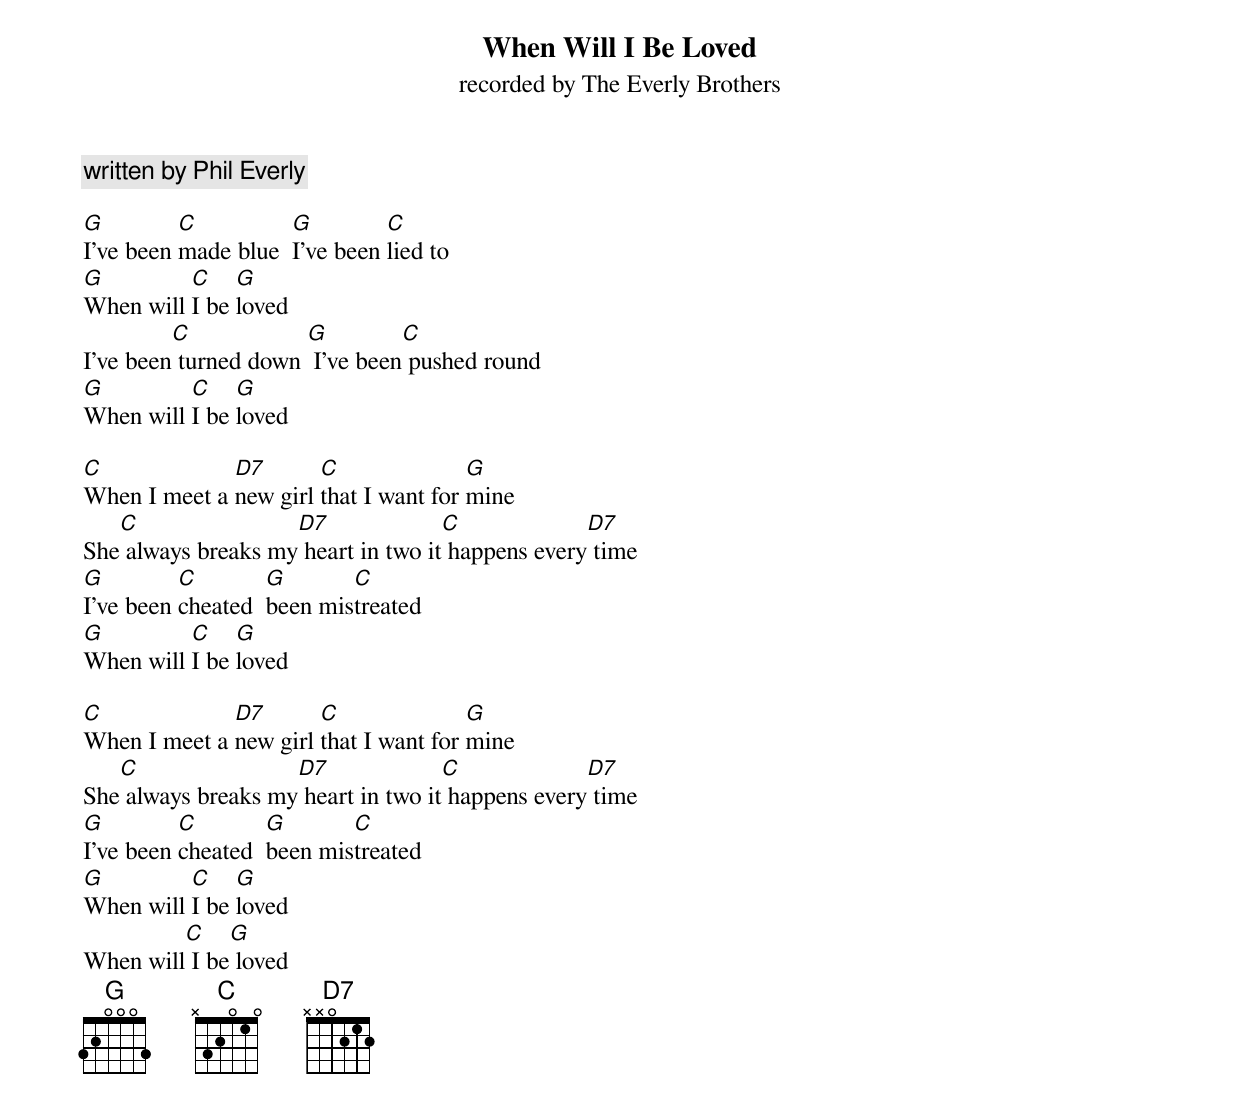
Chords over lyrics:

When Will I Be Loved
recorded by The Everly Brothers
written by Phil Everly

G         C          G         C
I’ve been made blue  I’ve been lied to
G         C    G
When will I be loved
         C            G         C
I’ve been turned down  I’ve been pushed round
G         C    G
When will I be loved

C             D7       C               G
When I meet a new girl that I want for mine
   C                D7              C             D7
She always breaks my heart in two it happens every time
G         C        G       C
I’ve been cheated  been mistreated
G         C    G
When will I be loved

C             D7       C               G
When I meet a new girl that I want for mine
   C                D7              C             D7
She always breaks my heart in two it happens every time
G         C        G       C
I’ve been cheated  been mistreated
G         C    G
When will I be loved
         C    G
When will I be loved
